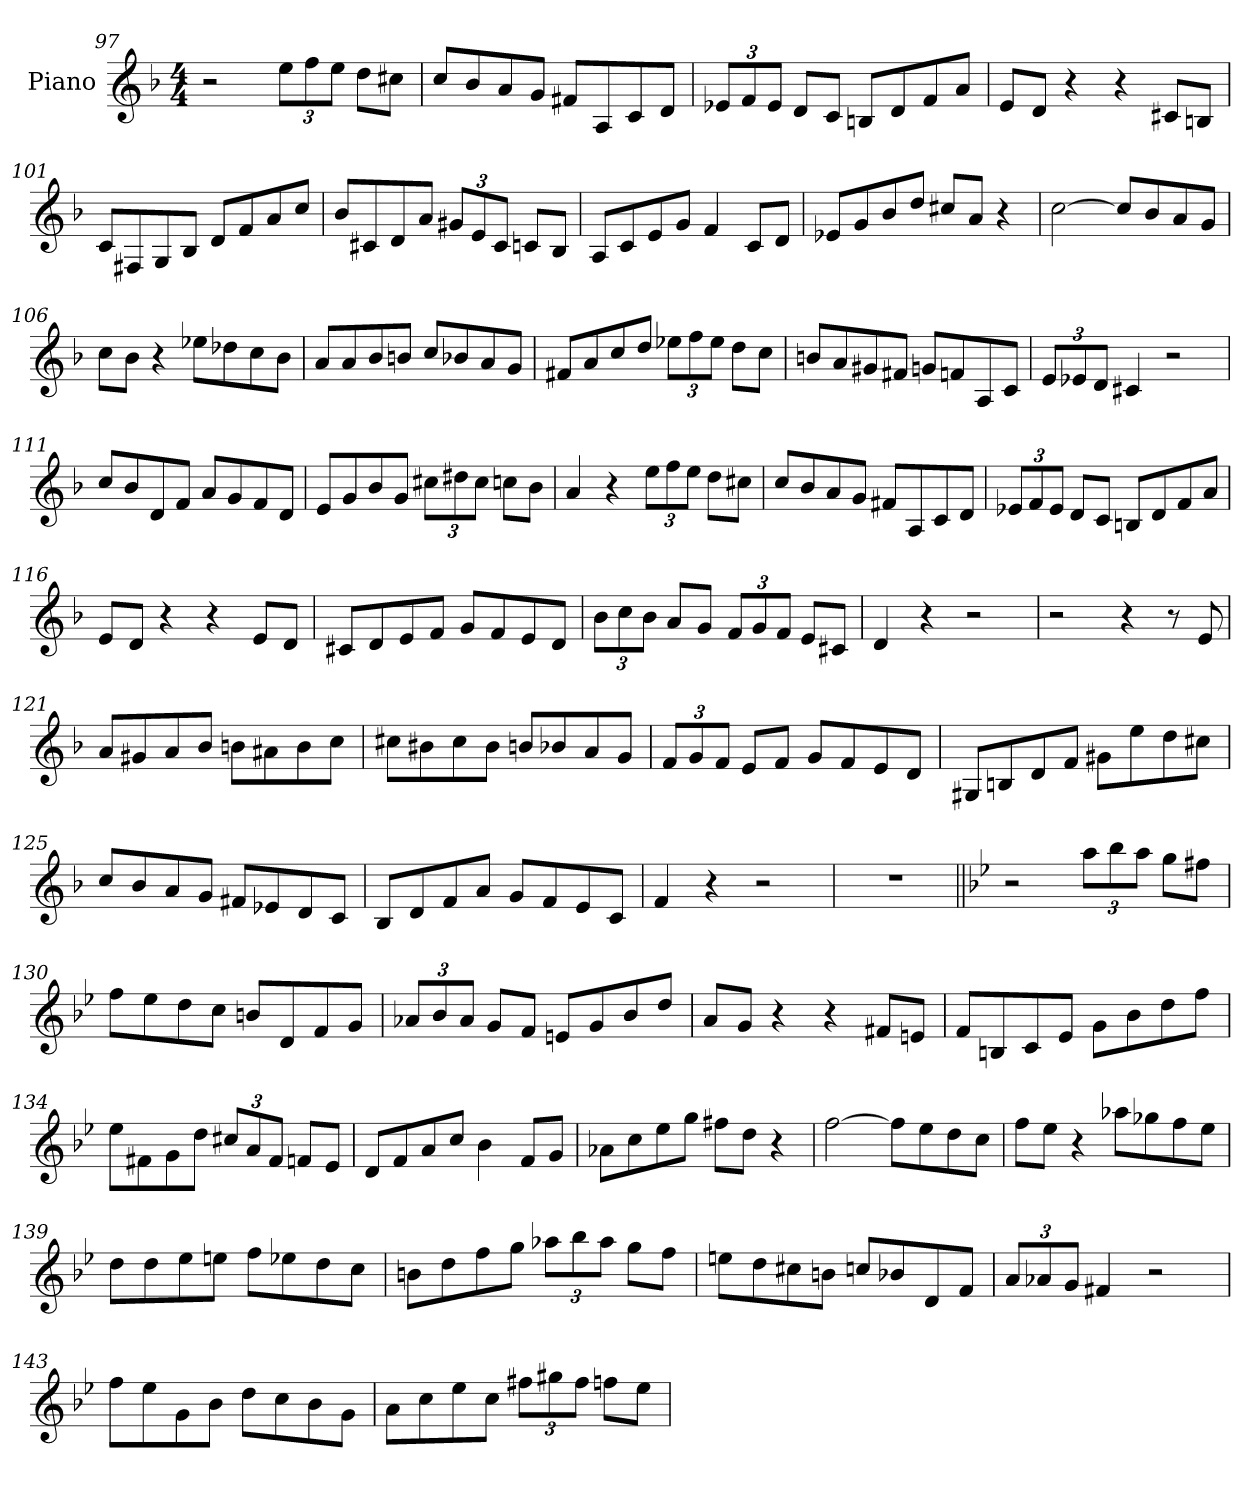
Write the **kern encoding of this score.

**kern
*part1
*staff1
*I"Piano
*I'Pno.
!!LO:LB:g=z
*clefG2
*k[b-]
*M4/4
=97
2r
*Xbrackettup
12ee\L
12ff\
12ee\J
8dd\L
8cc#X\J
=98
8cc/L
8b-/
8a/
8g/J
8f#X/L
8A/
8c/
8d/J
=99
12e-X/L
12f/
12e-/J
8d/L
8c/J
8Bn/L
8d/
8f/
8a/J
=100
8e/L
8d/J
4r
4r
8c#X/L
8Bn/J
!!LO:LB:g=z
=101
8c/L
8F#X/
8G/
8B-/J
8d/L
8f/
8a/
8cc/J
=102
8b-/L
8c#X/
8d/
8a/J
12g#X/L
12e/
12c#/J
8cn/L
8B-/J
=103
8A/L
8c/
8e/
8g/J
4f/
8c/L
8d/J
=104
8e-X/L
8g/
8b-/
8dd/J
8cc#X/L
8a/J
4r
!!LO:LB:g=z
=105
[2cc\
8cc/L]
8b-/
8a/
8g/J
=106
8cc\L
8b-\J
4r
8ee-X\L
8dd-X\
8cc\
8b-\J
=107
8a/L
8a/
8b-/
8bn/J
8cc/L
8b-X/
8a/
8g/J
=108
8f#X/L
8a/
8cc/
8dd/J
12ee-X\L
12ff\
12ee-\J
8dd\L
8cc\J
!!LO:LB:g=z
=109
8bn/L
8a/
8g#X/
8f#X/J
8gn/L
8fn/
8A/
8c/J
=110
12e/L
12e-X/
12d/J
4c#X/
2r
=111
8cc/L
8b-/
8d/
8f/J
8a/L
8g/
8f/
8d/J
=112
8e/L
8g/
8b-/
8g/J
12cc#X\L
12dd#X\
12cc#\J
8ccn\L
8b-\J
!!LO:LB:g=z
=113
4a/
4r
12ee\L
12ff\
12ee\J
8dd\L
8cc#X\J
=114
8cc/L
8b-/
8a/
8g/J
8f#X/L
8A/
8c/
8d/J
=115
12e-X/L
12f/
12e-/J
8d/L
8c/J
8Bn/L
8d/
8f/
8a/J
=116
8e/L
8d/J
4r
4r
8e/L
8d/J
!!LO:LB:g=z
=117
8c#X/L
8d/
8e/
8f/J
8g/L
8f/
8e/
8d/J
=118
12b-\L
12cc\
12b-\J
8a/L
8g/J
12f/L
12g/
12f/J
8e/L
8c#X/J
=119
4d/
4r
2r
=120
2r
4r
8r
8e/
!!LO:LB:g=z
=121
8a/L
8g#X/
8a/
8b-/J
8bn\L
8a#X\
8b\
8cc\J
=122
8cc#X\L
8b#X\
8cc#\
8b#\J
8bn/L
8b-X/
8a/
8g/J
=123
12f/L
12g/
12f/J
8e/L
8f/J
8g/L
8f/
8e/
8d/J
=124
8G#X/L
8Bn/
8d/
8f/J
8g#X\L
8ee\
8dd\
8cc#X\J
!!LO:LB:g=z
=125
8cc/L
8b-/
8a/
8g/J
8f#X/L
8e-X/
8d/
8c/J
=126
8B-/L
8d/
8f/
8a/J
8g/L
8f/
8e/
8c/J
=127
4f/
4r
2r
=128
1r
!!LO:PB:g=z
=129||
*k[b-e-]
2r
12aa\L
12bb-\
12aa\J
8gg\L
8ff#X\J
=130
8ff\L
8ee-\
8dd\
8cc\J
8bn/L
8d/
8f/
8g/J
=131
12a-X/L
12b-/
12a-/J
8g/L
8f/J
8en/L
8g/
8b-/
8dd/J
=132
8a/L
8g/J
4r
4r
8f#X/L
8en/J
!!LO:LB:g=z
=133
8f/L
8Bn/
8c/
8e-/J
8g\L
8b-\
8dd\
8ff\J
=134
8ee-\L
8f#X\
8g\
8dd\J
12cc#X/L
12a/
12f#/J
8fn/L
8e-/J
=135
8d/L
8f/
8a/
8cc/J
4b-\
8f/L
8g/J
=136
8a-X\L
8cc\
8ee-\
8gg\J
8ff#X\L
8dd\J
4r
!!LO:LB:g=z
=137
[2ff\
8ff\L]
8ee-\
8dd\
8cc\J
=138
8ff\L
8ee-\J
4r
8aa-X\L
8gg-X\
8ff\
8ee-\J
=139
8dd\L
8dd\
8ee-\
8een\J
8ff\L
8ee-X\
8dd\
8cc\J
=140
8bn\L
8dd\
8ff\
8gg\J
12aa-X\L
12bb-\
12aa-\J
8gg\L
8ff\J
!!LO:LB:g=z
=141
8een\L
8dd\
8cc#X\
8bn\J
8ccn/L
8b-X/
8d/
8f/J
=142
12a/L
12a-X/
12g/J
4f#X/
2r
=143
8ff\L
8ee-\
8g\
8b-\J
8dd\L
8cc\
8b-\
8g\J
=144
8a\L
8cc\
8ee-\
8cc\J
12ff#X\L
12gg#X\
12ff#\J
8ffn\L
8ee-\J
=
*-
